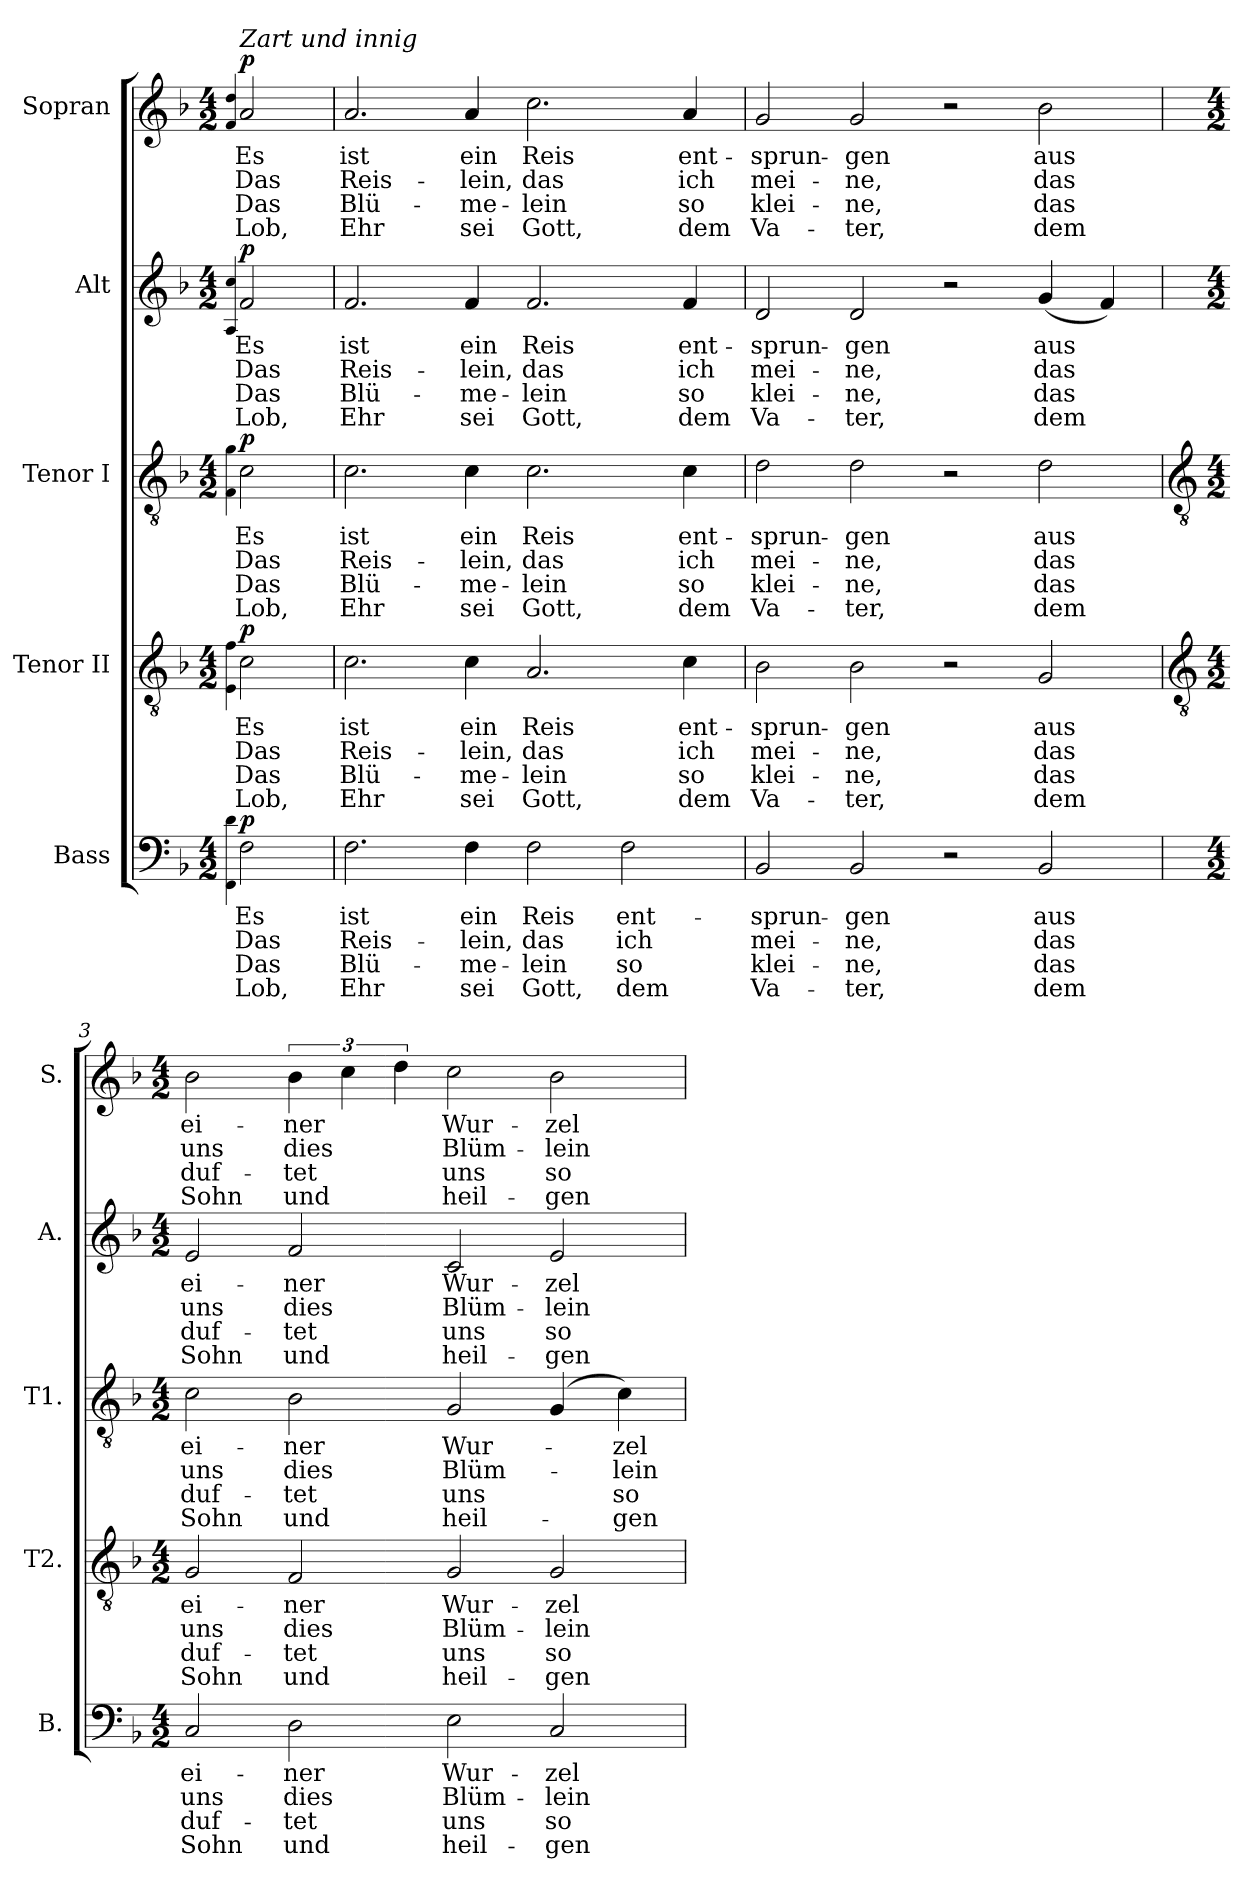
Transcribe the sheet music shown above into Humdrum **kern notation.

**kern	**text	**text	**text	**text	**dynam	**kern	**text	**text	**text	**text	**dynam	**kern	**text	**text	**text	**text	**dynam	**kern	**text	**text	**text	**text	**dynam	**kern	**text	**text	**text	**text	**dynam
*part5	*part5	*part5	*part5	*part5	*part5	*part4	*part4	*part4	*part4	*part4	*part4	*part3	*part3	*part3	*part3	*part3	*part3	*part2	*part2	*part2	*part2	*part2	*part2	*part1	*part1	*part1	*part1	*part1	*part1
*staff5	*staff5	*staff5	*staff5	*staff5	*staff5	*staff4	*staff4	*staff4	*staff4	*staff4	*staff4	*staff3	*staff3	*staff3	*staff3	*staff3	*staff3	*staff2	*staff2	*staff2	*staff2	*staff2	*staff2	*staff1	*staff1	*staff1	*staff1	*staff1	*staff1
*I"Bass	*	*	*	*	*	*I"Tenor II	*	*	*	*	*	*I"Tenor I	*	*	*	*	*	*I"Alt	*	*	*	*	*	*I"Sopran	*	*	*	*	*
*I'B.	*	*	*	*	*	*I'T2.	*	*	*	*	*	*I'T1.	*	*	*	*	*	*I'A.	*	*	*	*	*	*I'S.	*	*	*	*	*
*clefF4	*	*	*	*	*	*clefGv2	*	*	*	*	*	*clefGv2	*	*	*	*	*	*clefG2	*	*	*	*	*	*clefG2	*	*	*	*	*
*k[b-]	*	*	*	*	*	*k[b-]	*	*	*	*	*	*k[b-]	*	*	*	*	*	*k[b-]	*	*	*	*	*	*k[b-]	*	*	*	*	*
*F:	*	*	*	*	*	*F:	*	*	*	*	*	*F:	*	*	*	*	*	*F:	*	*	*	*	*	*F:	*	*	*	*	*
*M4/2	*	*	*	*	*	*M4/2	*	*	*	*	*	*M4/2	*	*	*	*	*	*M4/2	*	*	*	*	*	*M4/2	*	*	*	*	*
=	=	=	=	=	=	=	=	=	=	=	=	=	=	=	=	=	=	=	=	=	=	=	=	=	=	=	=	=	=
4qqFF 4qqd	.	.	.	.	.	4qqE 4qqf	.	.	.	.	.	4qqF 4qqg	.	.	.	.	.	4qqA 4qqcc	.	.	.	.	.	4qqf 4qqdd	.	.	.	.	.
!	!	!	!	!	!	!	!	!	!	!	!	!	!	!	!	!	!	!	!	!	!	!	!	!LO:TX:a:i:t=Zart und innig	!	!	!	!	!
!	!LO:LY:b	!LO:LY:b	!LO:LY:b	!LO:LY:b	!LO:DY:a	!	!LO:LY:b	!LO:LY:b	!LO:LY:b	!LO:LY:b	!LO:DY:a	!	!LO:LY:b	!LO:LY:b	!LO:LY:b	!LO:LY:b	!LO:DY:a	!	!LO:LY:b	!LO:LY:b	!LO:LY:b	!LO:LY:b	!LO:DY:a	!	!LO:LY:b	!LO:LY:b	!LO:LY:b	!LO:LY:b	!LO:DY:a
2F	Es	Das	Das	Lob,	p	2c	Es	Das	Das	Lob,	p	2c	Es	Das	Das	Lob,	p	2f	Es	Das	Das	Lob,	p	2a	Es	Das	Das	Lob,	p
=1	=1	=1	=1	=1	=1	=1	=1	=1	=1	=1	=1	=1	=1	=1	=1	=1	=1	=1	=1	=1	=1	=1	=1	=1	=1	=1	=1	=1	=1
!	!LO:LY:b	!LO:LY:b	!LO:LY:b	!LO:LY:b	!	!	!LO:LY:b	!LO:LY:b	!LO:LY:b	!LO:LY:b	!	!	!LO:LY:b	!LO:LY:b	!LO:LY:b	!LO:LY:b	!	!	!LO:LY:b	!LO:LY:b	!LO:LY:b	!LO:LY:b	!	!	!LO:LY:b	!LO:LY:b	!LO:LY:b	!LO:LY:b	!
2.F	ist	Reis-	-Blü-	-Ehr	.	2.c	ist	Reis-	-Blü-	-Ehr	.	2.c	ist	Reis-	-Blü-	-Ehr	.	2.f	ist	Reis-	-Blü-	-Ehr	.	2.a	ist	Reis-	-Blü-	-Ehr	.
!	!LO:LY:b	!LO:LY:b	!LO:LY:b	!LO:LY:b	!	!	!LO:LY:b	!LO:LY:b	!LO:LY:b	!LO:LY:b	!	!	!LO:LY:b	!LO:LY:b	!LO:LY:b	!LO:LY:b	!	!	!LO:LY:b	!LO:LY:b	!LO:LY:b	!LO:LY:b	!	!	!LO:LY:b	!LO:LY:b	!LO:LY:b	!LO:LY:b	!
4F	ein	lein,	me-	-sei	.	4c	ein	lein,	me-	-sei	.	4c	ein	lein,	me-	-sei	.	4f	ein	lein,	me-	-sei	.	4a	ein	lein,	me-	-sei	.
!	!LO:LY:b	!LO:LY:b	!LO:LY:b	!LO:LY:b	!	!	!LO:LY:b	!LO:LY:b	!LO:LY:b	!LO:LY:b	!	!	!LO:LY:b	!LO:LY:b	!LO:LY:b	!LO:LY:b	!	!	!LO:LY:b	!LO:LY:b	!LO:LY:b	!LO:LY:b	!	!	!LO:LY:b	!LO:LY:b	!LO:LY:b	!LO:LY:b	!
2F	Reis	das	lein	Gott,	.	2.A	Reis	das	lein	Gott,	.	2.c	Reis	das	lein	Gott,	.	2.f	Reis	das	lein	Gott,	.	2.cc	Reis	das	lein	Gott,	.
!	!LO:LY:b	!LO:LY:b	!LO:LY:b	!LO:LY:b	!	!	!	!	!	!	!	!	!	!	!	!	!	!	!	!	!	!	!	!	!	!	!	!	!
2F	ent-	-ich	so	dem	.	.	.	.	.	.	.	.	.	.	.	.	.	.	.	.	.	.	.	.	.	.	.	.	.
!	!	!	!	!	!	!	!LO:LY:b	!LO:LY:b	!LO:LY:b	!LO:LY:b	!	!	!LO:LY:b	!LO:LY:b	!LO:LY:b	!LO:LY:b	!	!	!LO:LY:b	!LO:LY:b	!LO:LY:b	!LO:LY:b	!	!	!LO:LY:b	!LO:LY:b	!LO:LY:b	!LO:LY:b	!
.	.	.	.	.	.	4c	ent-	-ich	so	dem	.	4c	ent-	-ich	so	dem	.	4f	ent-	-ich	so	dem	.	4a	ent-	-ich	so	dem	.
=2	=2	=2	=2	=2	=2	=2	=2	=2	=2	=2	=2	=2	=2	=2	=2	=2	=2	=2	=2	=2	=2	=2	=2	=2	=2	=2	=2	=2	=2
!	!LO:LY:b	!LO:LY:b	!LO:LY:b	!LO:LY:b	!	!	!LO:LY:b	!LO:LY:b	!LO:LY:b	!LO:LY:b	!	!	!LO:LY:b	!LO:LY:b	!LO:LY:b	!LO:LY:b	!	!	!LO:LY:b	!LO:LY:b	!LO:LY:b	!LO:LY:b	!	!	!LO:LY:b	!LO:LY:b	!LO:LY:b	!LO:LY:b	!
2BB-	sprun-	-mei-	-klei-	-Va-	.	2B-	sprun-	-mei-	-klei-	-Va-	.	2d	sprun-	-mei-	-klei-	-Va-	.	2d	sprun-	-mei-	-klei-	-Va-	.	2g	sprun-	-mei-	-klei-	-Va-	.
!	!LO:LY:b	!LO:LY:b	!LO:LY:b	!LO:LY:b	!	!	!LO:LY:b	!LO:LY:b	!LO:LY:b	!LO:LY:b	!	!	!LO:LY:b	!LO:LY:b	!LO:LY:b	!LO:LY:b	!	!	!LO:LY:b	!LO:LY:b	!LO:LY:b	!LO:LY:b	!	!	!LO:LY:b	!LO:LY:b	!LO:LY:b	!LO:LY:b	!
2BB-	-gen	ne,	ne,	ter,	.	2B-	-gen	ne,	ne,	ter,	.	2d	-gen	ne,	ne,	ter,	.	2d	-gen	ne,	ne,	ter,	.	2g	-gen	ne,	ne,	ter,	.
2r	.	.	.	.	.	2r	.	.	.	.	.	2r	.	.	.	.	.	2r	.	.	.	.	.	2r	.	.	.	.	.
!	!LO:LY:b	!LO:LY:b	!LO:LY:b	!LO:LY:b	!	!	!LO:LY:b	!LO:LY:b	!LO:LY:b	!LO:LY:b	!	!	!LO:LY:b	!LO:LY:b	!LO:LY:b	!LO:LY:b	!	!	!LO:LY:b	!LO:LY:b	!LO:LY:b	!LO:LY:b	!	!	!LO:LY:b	!LO:LY:b	!LO:LY:b	!LO:LY:b	!
2BB-	aus	das	das	dem	.	2G	aus	das	das	dem	.	2d	aus	das	das	dem	.	(<4g	aus	das	das	dem	.	2b-	aus	das	das	dem	.
.	.	.	.	.	.	.	.	.	.	.	.	.	.	.	.	.	.	4f)	.	.	.	.	.	.	.	.	.	.	.
!!LO:LB:g=z
=3	=3	=3	=3	=3	=3	=3	=3	=3	=3	=3	=3	=3	=3	=3	=3	=3	=3	=3	=3	=3	=3	=3	=3	=3	=3	=3	=3	=3	=3
*	*	*	*	*	*	*clefGv2	*	*	*	*	*	*clefGv2	*	*	*	*	*	*	*	*	*	*	*	*	*	*	*	*	*
*M4/2	*	*	*	*	*	*M4/2	*	*	*	*	*	*M4/2	*	*	*	*	*	*M4/2	*	*	*	*	*	*M4/2	*	*	*	*	*
!	!LO:LY:b	!LO:LY:b	!LO:LY:b	!LO:LY:b	!	!	!LO:LY:b	!LO:LY:b	!LO:LY:b	!LO:LY:b	!	!	!LO:LY:b	!LO:LY:b	!LO:LY:b	!LO:LY:b	!	!	!LO:LY:b	!LO:LY:b	!LO:LY:b	!LO:LY:b	!	!	!LO:LY:b	!LO:LY:b	!LO:LY:b	!LO:LY:b	!
2C	ei-	-uns	duf-	-Sohn	.	2G	ei-	-uns	duf-	-Sohn	.	2c	ei-	-uns	duf-	-Sohn	.	2e	ei-	-uns	duf-	-Sohn	.	2b-	ei-	-uns	duf-	-Sohn	.
!	!LO:LY:b	!LO:LY:b	!LO:LY:b	!LO:LY:b	!	!	!LO:LY:b	!LO:LY:b	!LO:LY:b	!LO:LY:b	!	!	!LO:LY:b	!LO:LY:b	!LO:LY:b	!LO:LY:b	!	!	!LO:LY:b	!LO:LY:b	!LO:LY:b	!LO:LY:b	!	!	!LO:LY:b	!LO:LY:b	!LO:LY:b	!LO:LY:b	!
2D	ner	dies	tet	und	.	2F	ner	dies	tet	und	.	2B-	ner	dies	tet	und	.	2f	ner	dies	tet	und	.	6b-	ner	dies	tet	und	.
.	.	.	.	.	.	.	.	.	.	.	.	.	.	.	.	.	.	.	.	.	.	.	.	6cc	.	.	.	.	.
.	.	.	.	.	.	.	.	.	.	.	.	.	.	.	.	.	.	.	.	.	.	.	.	6dd	.	.	.	.	.
!	!LO:LY:b	!LO:LY:b	!LO:LY:b	!LO:LY:b	!	!	!LO:LY:b	!LO:LY:b	!LO:LY:b	!LO:LY:b	!	!	!LO:LY:b	!LO:LY:b	!LO:LY:b	!LO:LY:b	!	!	!LO:LY:b	!LO:LY:b	!LO:LY:b	!LO:LY:b	!	!	!LO:LY:b	!LO:LY:b	!LO:LY:b	!LO:LY:b	!
2E	Wur-	-Blüm-	-uns	heil-	.	2G	Wur-	-Blüm-	-uns	heil-	.	2G	Wur-	-Blüm-	-uns	heil-	.	2c	Wur-	-Blüm-	-uns	heil-	.	2cc	Wur-	-Blüm-	-uns	heil-	.
!	!LO:LY:b	!LO:LY:b	!LO:LY:b	!LO:LY:b	!	!	!LO:LY:b	!LO:LY:b	!LO:LY:b	!LO:LY:b	!	!	!	!	!	!	!	!	!LO:LY:b	!LO:LY:b	!LO:LY:b	!LO:LY:b	!	!	!LO:LY:b	!LO:LY:b	!LO:LY:b	!LO:LY:b	!
2C	-zel	lein	so	gen	.	2G	-zel	lein	so	gen	.	(<4G	.	.	.	.	.	2e	-zel	lein	so	gen	.	2b-	-zel	lein	so	gen	.
!	!	!	!	!	!	!	!	!	!	!	!	!	!LO:LY:b	!LO:LY:b	!LO:LY:b	!LO:LY:b	!	!	!	!	!	!	!	!	!	!	!	!	!
.	.	.	.	.	.	.	.	.	.	.	.	4c)	-zel	lein	so	gen	.	.	.	.	.	.	.	.	.	.	.	.	.
=	=	=	=	=	=	=	=	=	=	=	=	=	=	=	=	=	=	=	=	=	=	=	=	=	=	=	=	=	=
*-	*-	*-	*-	*-	*-	*-	*-	*-	*-	*-	*-	*-	*-	*-	*-	*-	*-	*-	*-	*-	*-	*-	*-	*-	*-	*-	*-	*-	*-
